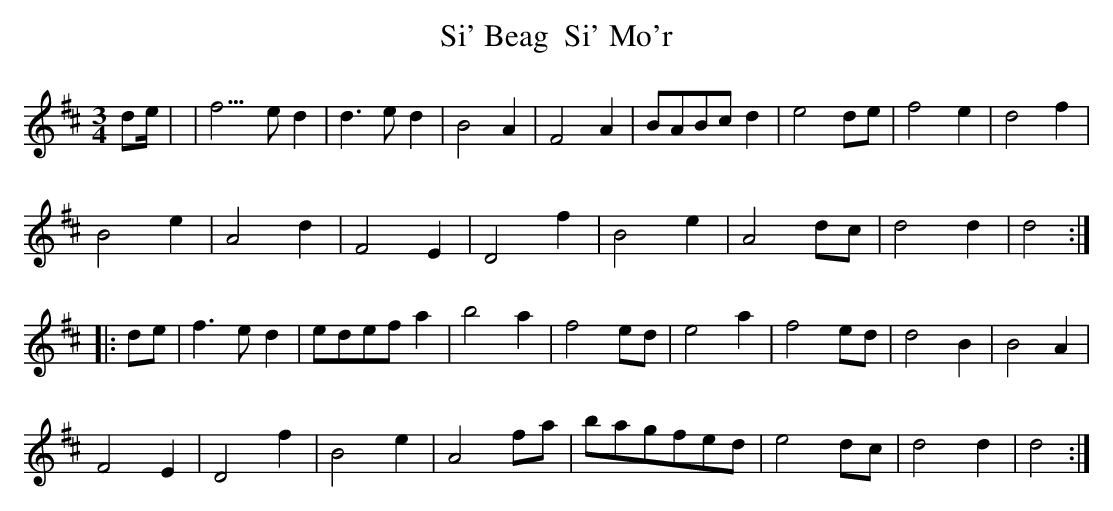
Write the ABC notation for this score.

X:1
T:Si' Beag  Si' Mo'r
M:3/4
K:D
L:1/8
de|<|f3 e d2|d3 e d2|B4 A2|F4 A2|\
BABc d2|e4 de|f4 e2|d4 f2|
B4 e2|A4 d2|F4 E2|D4 f2|\
B4 e2|A4 dc|d4 d2|d4 ::
de|f3 e d2|edef a2|b4 a2|f4 ed|\
e4 a2|f4 ed|d4 B2|B4 A2|
F4 E2|D4 f2|B4 e2|A4 fa|\
bagfed|e4 dc|d4 d2| d4 :|
